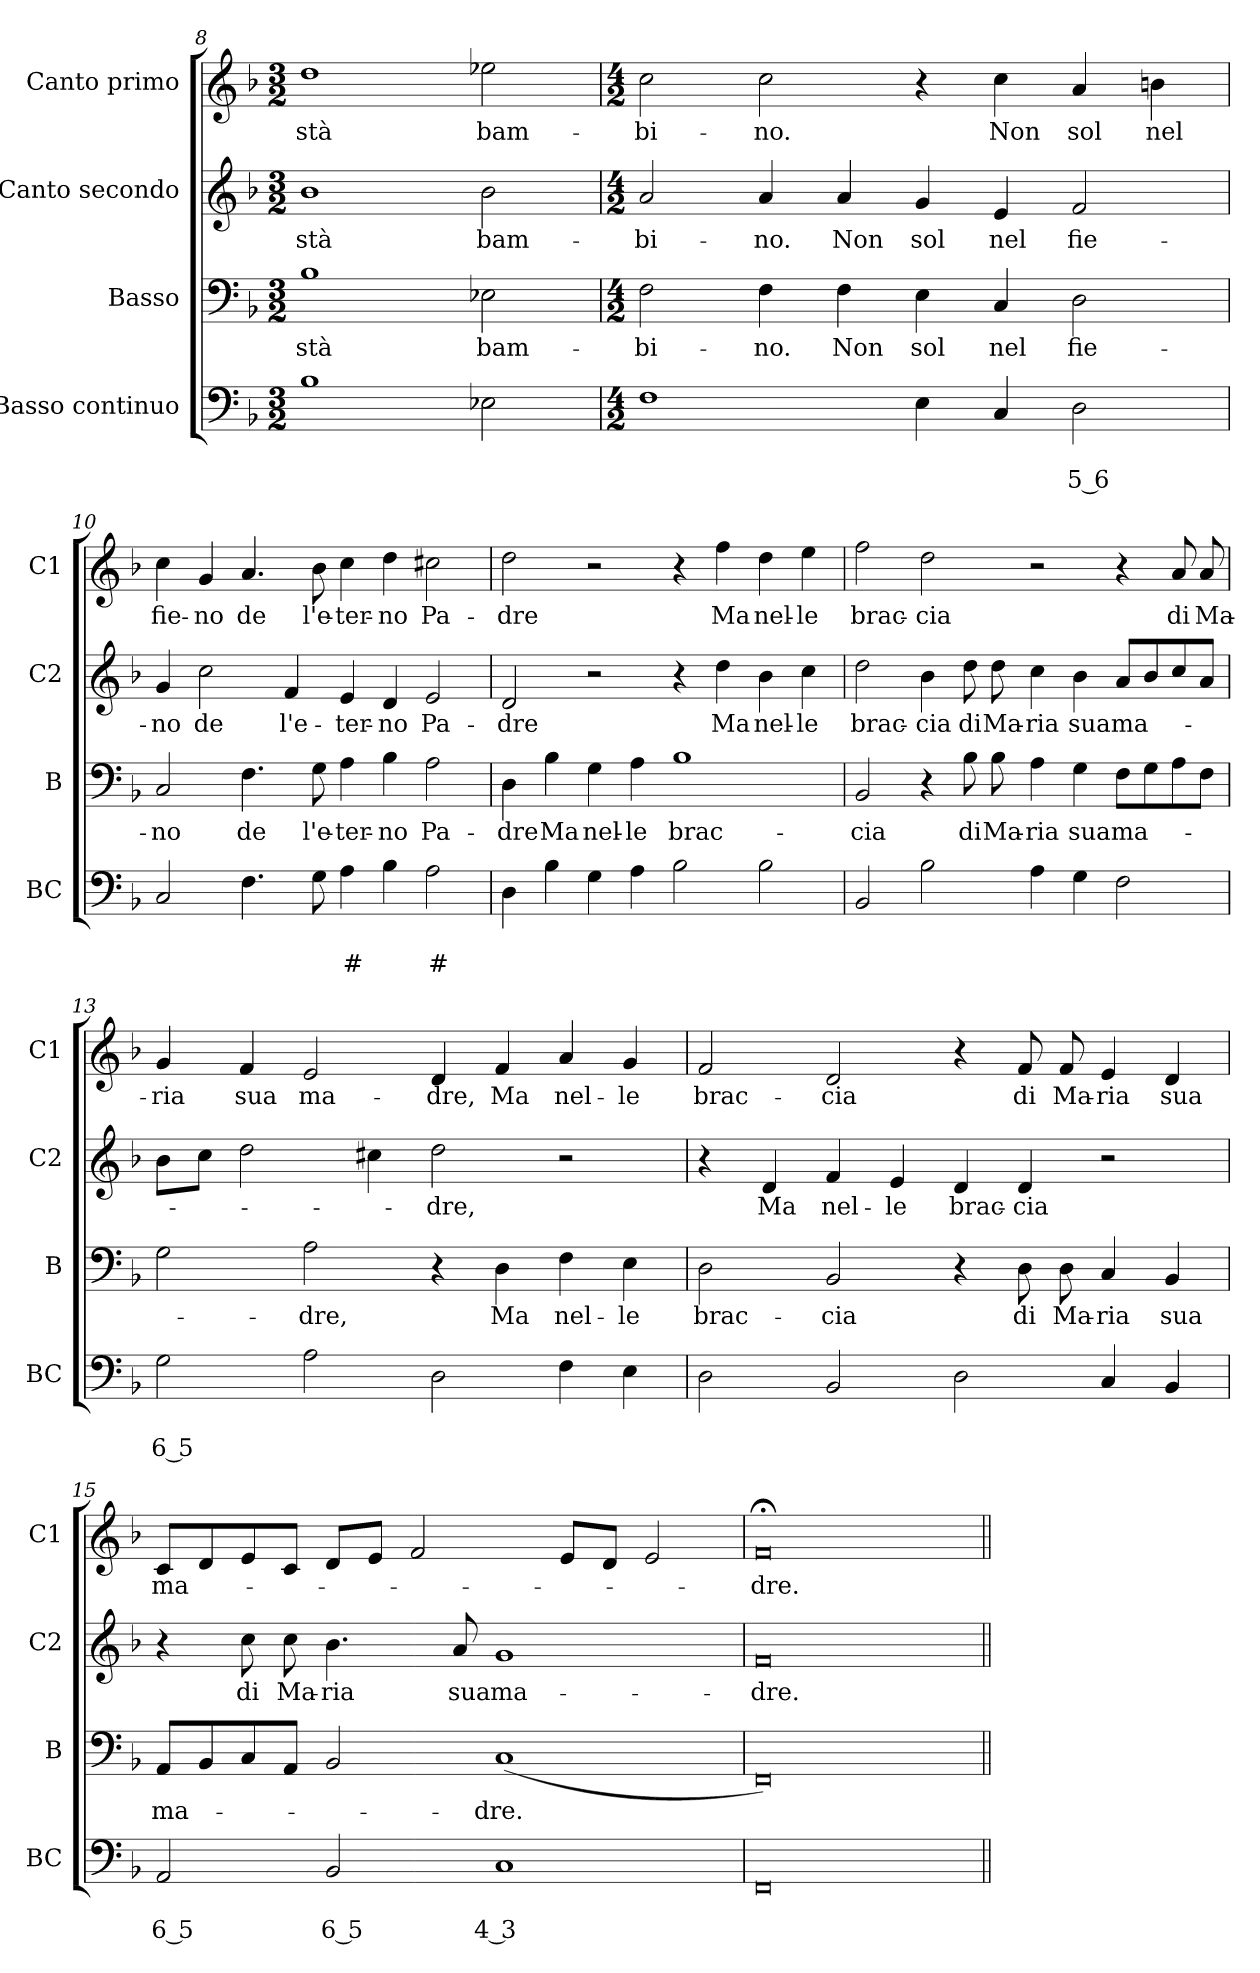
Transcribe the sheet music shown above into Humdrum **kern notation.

**kern	**text	**text	**kern	**text	**kern	**text	**kern	**text
*part4	*part4	*part4	*part3	*part3	*part2	*part2	*part1	*part1
*staff4	*staff4	*staff4	*staff3	*staff3	*staff2	*staff2	*staff1	*staff1
*I"Basso continuo	*	*	*I"Basso	*	*I"Canto secondo	*	*I"Canto primo	*
*I'BC	*	*	*I'B	*	*I'C2	*	*I'C1	*
*clefF4	*	*	*clefF4	*	*clefG2	*	*clefG2	*
*k[b-]	*	*	*k[b-]	*	*k[b-]	*	*k[b-]	*
*F:	*	*	*F:	*	*F:	*	*F:	*
*M3/2	*	*	*M3/2	*	*M3/2	*	*M3/2	*
=8	=8	=8	=8	=8	=8	=8	=8	=8
!	!	!	!	!LO:LY:b	!	!LO:LY:b	!	!LO:LY:b
1B-	.	.	1B-	stà	1b-	stà	1dd	stà
!	!	!	!	!LO:LY:b	!	!LO:LY:b	!	!LO:LY:b
2E-X\	.	.	2E-X\	bam-	2b-\	bam-	2ee-X\	bam-
=9	=9	=9	=9	=9	=9	=9	=9	=9
*M4/2	*	*	*M4/2	*	*M4/2	*	*M4/2	*
!	!	!	!	!LO:LY:b	!	!LO:LY:b	!	!LO:LY:b
1F	.	.	2F\	-bi-	2a/	-bi-	2cc\	-bi-
!	!	!	!	!LO:LY:b	!	!LO:LY:b	!	!LO:LY:b
.	.	.	4F\	-no.	4a/	-no.	2cc\	-no.
!	!	!	!	!LO:LY:b	!	!LO:LY:b	!	!
.	.	.	4F\	Non	4a/	Non	.	.
!	!	!	!	!LO:LY:b	!	!LO:LY:b	!	!
4E\	.	.	4E\	sol	4g/	sol	4r	.
!	!	!	!	!LO:LY:b	!	!LO:LY:b	!	!LO:LY:b
4C/	.	.	4C/	nel	4e/	nel	4cc\	Non
!	!	!LO:LY:b	!	!LO:LY:b	!	!LO:LY:b	!	!LO:LY:b
2D\	.	5 6	2D\	fie-	2f/	fie-	4a/	sol
!	!	!	!	!	!	!	!	!LO:LY:b
.	.	.	.	.	.	.	4bn\	nel
=10	=10	=10	=10	=10	=10	=10	=10	=10
!	!	!	!	!LO:LY:b	!	!LO:LY:b	!	!LO:LY:b
2C/	.	.	2C/	-no	4g/	-no	4cc\	fie-
!	!	!	!	!	!	!LO:LY:b	!	!LO:LY:b
.	.	.	.	.	2cc\	de	4g/	-no
!	!	!	!	!LO:LY:b	!	!	!	!LO:LY:b
4.F\	.	.	4.F\	de	.	.	4.a/	de
!	!	!	!	!	!	!LO:LY:b	!	!
.	.	.	.	.	4f/	l'e-	.	.
!	!	!	!	!LO:LY:b	!	!	!	!LO:LY:b
8G\	.	.	8G\	l'e-	.	.	8b-\	l'e-
!	!	!LO:LY:b	!	!LO:LY:b	!	!LO:LY:b	!	!LO:LY:b
4A\	.	#	4A\	-ter-	4e/	-ter-	4cc\	-ter-
!	!	!	!	!LO:LY:b	!	!LO:LY:b	!	!LO:LY:b
4B-\	.	.	4B-\	-no	4d/	-no	4dd\	-no
!	!	!LO:LY:b	!	!LO:LY:b	!	!LO:LY:b	!	!LO:LY:b
2A\	.	#	2A\	Pa-	2e/	Pa-	2cc#X\	Pa-
!!LO:LB:g=z
=11	=11	=11	=11	=11	=11	=11	=11	=11
!	!	!	!	!LO:LY:b	!	!LO:LY:b	!	!LO:LY:b
4D\	.	.	4D\	-dre	2d/	-dre	2dd\	-dre
!	!	!	!	!LO:LY:b	!	!	!	!
4B-\	.	.	4B-\	Ma	.	.	.	.
!	!	!	!	!LO:LY:b	!	!	!	!
4G\	.	.	4G\	nel-	2r	.	2r	.
!	!	!	!	!LO:LY:b	!	!	!	!
4A\	.	.	4A\	-le	.	.	.	.
!	!	!	!	!LO:LY:b	!	!	!	!
2B-\	.	.	1B-	brac-	4r	.	4r	.
!	!	!	!	!	!	!LO:LY:b	!	!LO:LY:b
.	.	.	.	.	4dd\	Ma	4ff\	Ma
!	!	!	!	!	!	!LO:LY:b	!	!LO:LY:b
2B-\	.	.	.	.	4b-\	nel-	4dd\	nel-
!	!	!	!	!	!	!LO:LY:b	!	!LO:LY:b
.	.	.	.	.	4cc\	-le	4ee\	-le
=12	=12	=12	=12	=12	=12	=12	=12	=12
!	!	!	!	!LO:LY:b	!	!LO:LY:b	!	!LO:LY:b
2BB-/	.	.	2BB-/	-cia	2dd\	brac-	2ff\	brac-
!	!	!	!	!	!	!LO:LY:b	!	!LO:LY:b
2B-\	.	.	4r	.	4b-\	-cia	2dd\	-cia
!	!	!	!	!LO:LY:b	!	!LO:LY:b	!	!
.	.	.	8B-\	di	8dd\	di	.	.
!	!	!	!	!LO:LY:b	!	!LO:LY:b	!	!
.	.	.	8B-\	Ma-	8dd\	Ma-	.	.
!	!	!	!	!LO:LY:b	!	!LO:LY:b	!	!
4A\	.	.	4A\	-ria	4cc\	-ria	2r	.
!	!	!	!	!LO:LY:b	!	!LO:LY:b	!	!
4G\	.	.	4G\	sua	4b-\	sua	.	.
!	!	!	!	!LO:LY:b	!	!LO:LY:b	!	!
2F\	.	.	8F\L	ma-	8a/L	ma-	4r	.
.	.	.	8G\	.	8b-/	.	.	.
!	!	!	!	!	!	!	!	!LO:LY:b
.	.	.	8A\	.	8cc/	.	8a/	di
!	!	!	!	!	!	!	!	!LO:LY:b
.	.	.	8F\J	.	8a/J	.	8a/	Ma-
=13	=13	=13	=13	=13	=13	=13	=13	=13
!	!	!LO:LY:b	!	!	!	!	!	!LO:LY:b
2G\	.	6 5	2G\	.	8b-\L	.	4g/	-ria
.	.	.	.	.	8cc\J	.	.	.
!	!	!	!	!	!	!	!	!LO:LY:b
.	.	.	.	.	2dd\	.	4f/	sua
!	!	!	!	!LO:LY:b	!	!	!	!LO:LY:b
2A\	.	.	2A\	-dre,	.	.	2e/	ma-
.	.	.	.	.	4cc#X\	.	.	.
!	!	!	!	!	!	!LO:LY:b	!	!LO:LY:b
2D\	.	.	4r	.	2dd\	-dre,	4d/	-dre,
!	!	!	!	!LO:LY:b	!	!	!	!LO:LY:b
.	.	.	4D\	Ma	.	.	4f/	Ma
!	!	!	!	!LO:LY:b	!	!	!	!LO:LY:b
4F\	.	.	4F\	nel-	2r	.	4a/	nel-
!	!	!	!	!LO:LY:b	!	!	!	!LO:LY:b
4E\	.	.	4E\	-le	.	.	4g/	-le
!!LO:PB:g=z
=14	=14	=14	=14	=14	=14	=14	=14	=14
!	!	!	!	!LO:LY:b	!	!	!	!LO:LY:b
2D\	.	.	2D\	brac-	4r	.	2f/	brac-
!	!	!	!	!	!	!LO:LY:b	!	!
.	.	.	.	.	4d/	Ma	.	.
!	!	!	!	!LO:LY:b	!	!LO:LY:b	!	!LO:LY:b
2BB-/	.	.	2BB-/	-cia	4f/	nel-	2d/	-cia
!	!	!	!	!	!	!LO:LY:b	!	!
.	.	.	.	.	4e/	-le	.	.
!	!	!	!	!	!	!LO:LY:b	!	!
2D\	.	.	4r	.	4d/	brac-	4r	.
!	!	!	!	!LO:LY:b	!	!LO:LY:b	!	!LO:LY:b
.	.	.	8D\	di	4d/	-cia	8f/	di
!	!	!	!	!LO:LY:b	!	!	!	!LO:LY:b
.	.	.	8D\	Ma-	.	.	8f/	Ma-
!	!	!	!	!LO:LY:b	!	!	!	!LO:LY:b
4C/	.	.	4C/	-ria	2r	.	4e/	-ria
!	!	!	!	!LO:LY:b	!	!	!	!LO:LY:b
4BB-/	.	.	4BB-/	sua	.	.	4d/	sua
=15	=15	=15	=15	=15	=15	=15	=15	=15
!	!	!LO:LY:b	!	!LO:LY:b	!	!	!	!LO:LY:b
2AA/	.	6 5	8AA/L	ma-	4r	.	8c/L	ma-
.	.	.	8BB-/	.	.	.	8d/	.
!	!	!	!	!	!	!LO:LY:b	!	!
.	.	.	8C/	.	8cc\	di	8e/	.
!	!	!	!	!	!	!LO:LY:b	!	!
.	.	.	8AA/J	.	8cc\	Ma-	8c/J	.
!	!	!LO:LY:b	!	!	!	!LO:LY:b	!	!
2BB-/	.	6 5	2BB-/	.	4.b-\	-ria	8d/L	.
.	.	.	.	.	.	.	8e/J	.
.	.	.	.	.	.	.	2f/	.
!	!	!	!	!	!	!LO:LY:b	!	!
.	.	.	.	.	8a/	sua	.	.
!	!	!LO:LY:b	!	!LO:LY:b	!	!LO:LY:b	!	!
1C	.	4 3	(<1C	-dre.	1g	ma-	.	.
.	.	.	.	.	.	.	8e/L	.
.	.	.	.	.	.	.	8d/J	.
.	.	.	.	.	.	.	2e/	.
=16	=16	=16	=16	=16	=16	=16	=16	=16
!	!	!	!	!	!	!LO:LY:b	!	!LO:LY:b
0FF	.	.	0FF)	.	0f	-dre.	0f;<	-dre.
=||	=||	=||	=||	=||	=||	=||	=||	=||
*-	*-	*-	*-	*-	*-	*-	*-	*-
